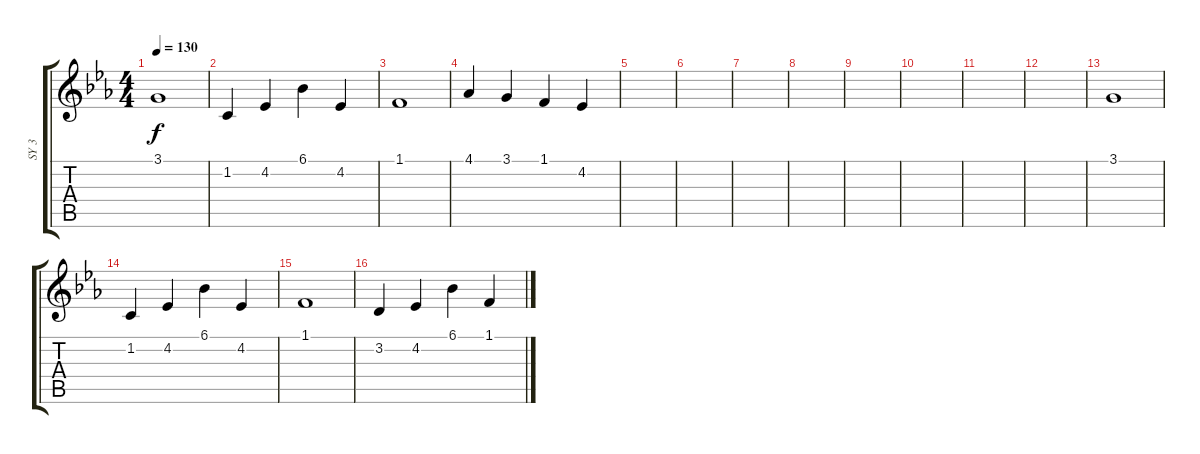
\track ("SY 3" "SY 3") {instrument fx4atmosphere}
\staff {score tabs}
\tuning (E4 B3 G3 D3 A2 E2) {hide}
\ts (4 4)
\tempo 130
\clef g2
\ks eb
3.1.1{dy f} |
1.2.4 4.2.4 6.1.4 4.2.4 |
1.1.1 |
4.1.4 3.1.4 1.1.4 4.2.4 |
|
|
|
|
|
|
|
|
3.1.1 |
1.2.4 4.2.4 6.1.4 4.2.4 |
1.1.1 |
3.2.4 4.2.4 6.1.4 1.1.4
